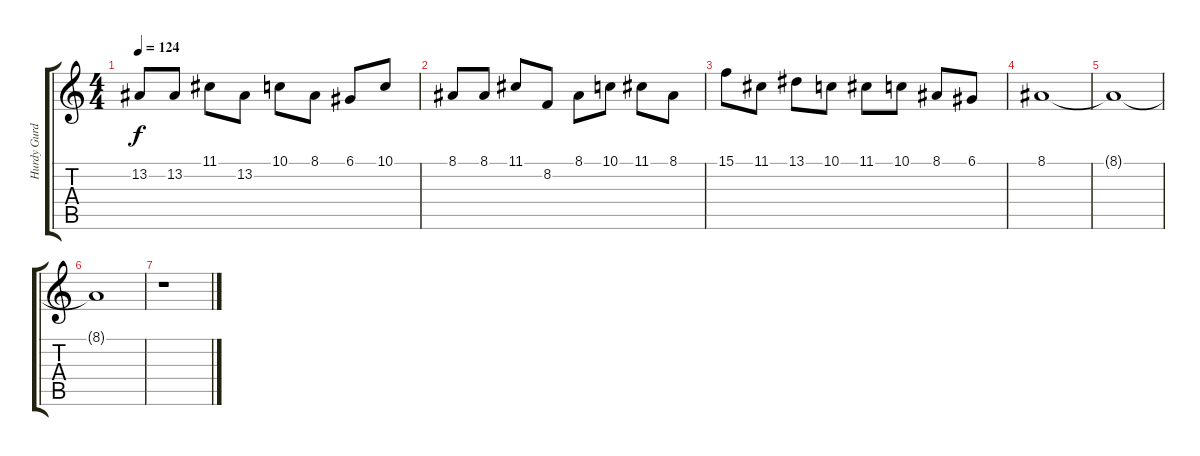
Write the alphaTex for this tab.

\track ("Hurdy Gurdy" "Hurdy Gurd") {instrument cello}
\staff {score tabs}
\tuning (D4 A3 F3 C3 G2 D2) {hide}
\ts (4 4)
\tempo 124
\clef g2
\ks c
13.2.8{dy f} 13.2.8 11.1.8 13.2.8 10.1.8 8.1.8 6.1.8 10.1.8 |
8.1.8 8.1.8 11.1.8 8.2.8 8.1.8 10.1.8 11.1.8 8.1.8 |
15.1.8 11.1.8 13.1.8 10.1.8 11.1.8 10.1.8 8.1.8 6.1.8 |
8.1.1 |
8.1{t}.1 |
8.1{t}.1 |
r.1
